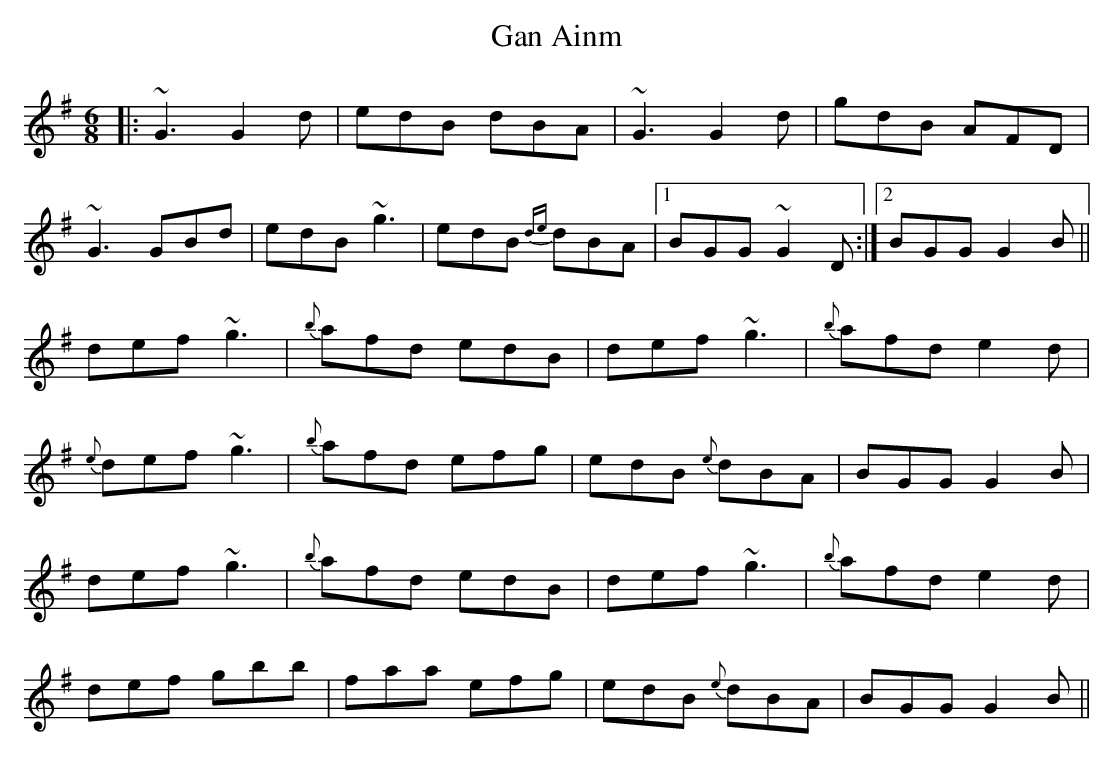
X:1
T:Gan Ainm
M:6/8
L:1/8
K:G
|:~G3 G2d|edB dBA|~G3 G2d|gdB AFD|!
~G3 GBd|edB ~g3|edB {de}dBA|1 BGG ~G2D:|2 BGG G2B||!
def ~g3|{b}afd edB|def ~g3|{b}afd e2d|!
{e}def ~g3|{b}afd efg|edB {e}dBA|BGG G2B|!
def ~g3|{b}afd edB|def ~g3|{b}afd e2d|!
def gbb|faa efg|edB {e}dBA|BGG G2B||!
